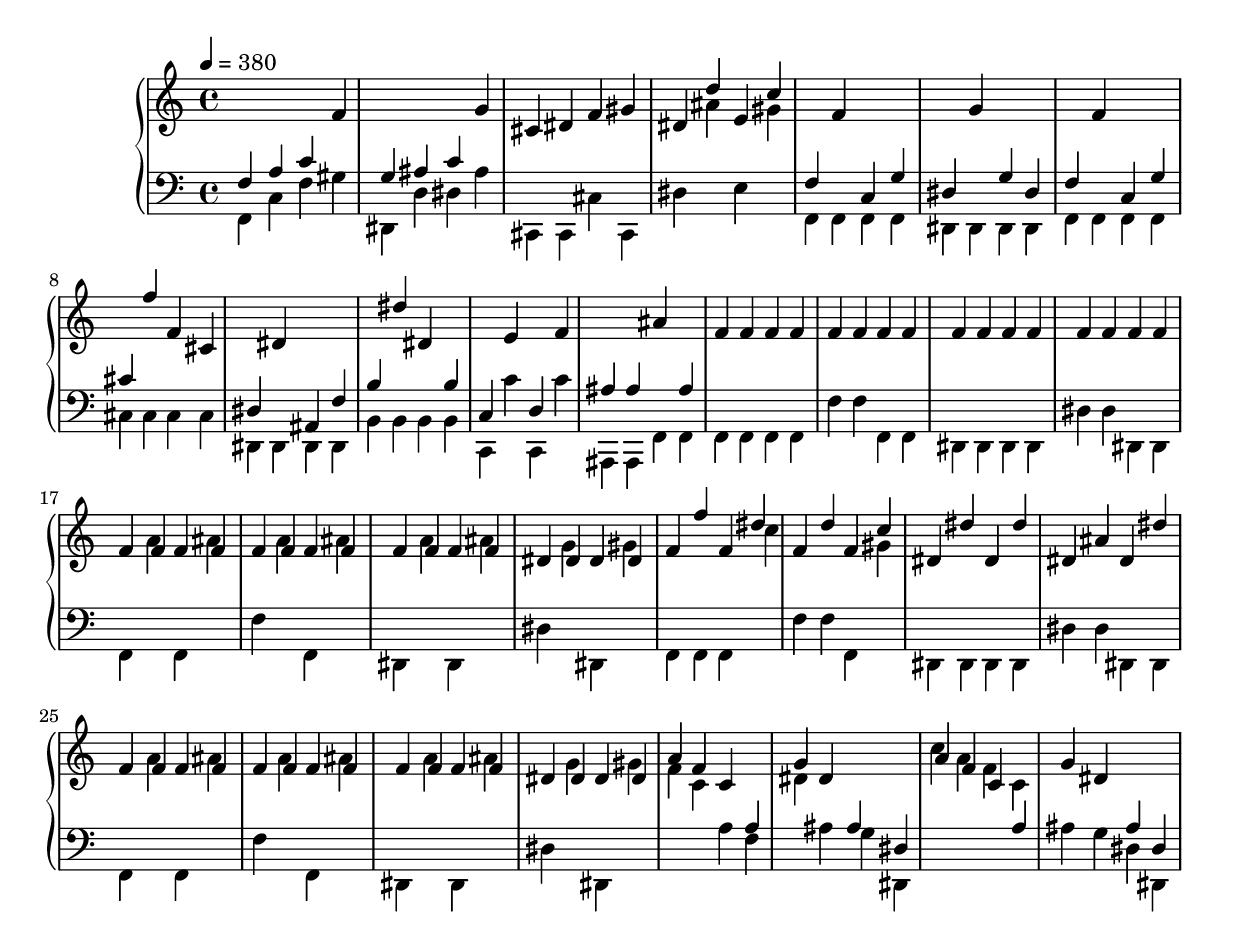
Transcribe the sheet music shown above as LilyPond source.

\version "2.16.0"

\header { 
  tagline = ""  % removed 
}

\language english

\score
{
	\new PianoStaff
	<<
		\new Staff = "up"
		{
			<<
				\new Voice = "voice1"
				{
					\voiceOne
					\tempo 4 = 380
					\set midiInstrument = #"acoustic guitar (steel)"
					\autochange
					{
						f a c' f' g as c' g' cs' ds' f' gs' ds' d'' e' c'' f f' c g ds g' g ds f f' c g cs' f'' f' cs' ds ds' as, f b ds'' ds' b c e' d f' as as as' as f' f' f' f' f' f' f' f' f' f' f' f' f' f' f' f' f' f' f' f' f' f' f' f' f' f' f' f' ds' ds' ds' ds' f' f'' f' ds'' f' d'' f' c'' ds' ds'' ds' ds'' ds' as' ds' ds'' f' f' f' f' f' f' f' f' f' f' f' f' ds' ds' ds' ds' a' f' c' a g' ds' as ds a' f' c' a g' ds' as ds 
					}
				}

				\new Voice = "voice2"
				{
					\voiceTwo
					\set midiInstrument = #"electric guitar (jazz)"
					\autochange
					{

						f, c f gs ds, d ds as cs, cs, cs cs, ds as' e gs' f, f, f, f, ds, ds, ds, ds, f, f, f, f, cs cs cs cs ds, ds, ds, ds, b, b, b, b, c, c' c, c' as,, as,, f, f, f, f, f, f, f f f, f, ds, ds, ds, ds, ds ds ds, ds, f, a' f, as' f a' f, as' ds, a' ds, as' ds g' ds, gs' f, f, f, c'' f f f, gs' ds, ds, ds, ds, ds ds ds, ds, f, a' f, as' f a' f, as' ds, a' ds, as' ds g' ds, gs' f' c' a f ds' as g ds, c'' a' f' c' as g ds ds, 
					}
				}
			>>
		}

		\new Staff = "down"
		{
			\clef bass
		}
	>>

	\layout { }
	\midi
	{
		\context
		{
			\Staff
			\remove "Staff_performer"
		}
		\context
		{
			\Voice
			\consists "Staff_performer"
		}
	}
}
